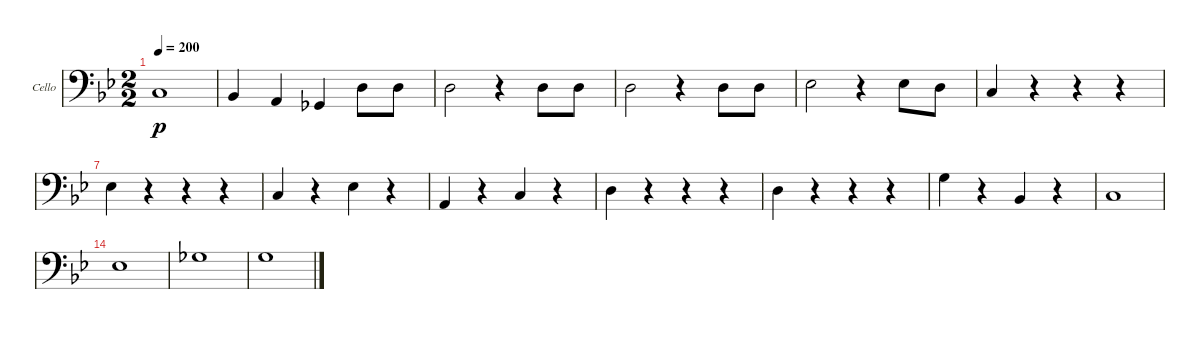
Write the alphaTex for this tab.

\defaultSystemsLayout 4
\bracketExtendMode groupsimilarinstruments
\useSystemSignSeparator
\firstSystemTrackNameOrientation horizontal
\otherSystemsTrackNameOrientation horizontal
\defaultBarNumberDisplay FirstOfSystem
\track ("Violoncello" "Cello") {multiBarRest instrument cello}
\staff {score}
\tuning (A3 D3 G2 C2)
\ts (2 2)
\tempo 200
\clef f4
\ks gminor
5.3.1{dy p} |
3.3.4 2.3.4 6.4.4 0.2.8 0.2.8 |
0.2.2 r.4 0.2.8 0.2.8 |
0.2.2 r.4 0.2.8 0.2.8 |
1.2.2 r.4 1.2.8 0.2.8 |
5.3.4 r.4 r.4 r.4 |
8.3.4 r.4 r.4 r.4 |
5.3.4 r.4 8.3.4 r.4 |
2.3.4 r.4 5.3.4 r.4 |
7.3.4 r.4 r.4 r.4 |
0.2.4 r.4 r.4 r.4 |
12.3.4 r.4 10.4.4 r.4 |
5.3.1 |
8.3.1 |
11.3.1 |
5.2.1
